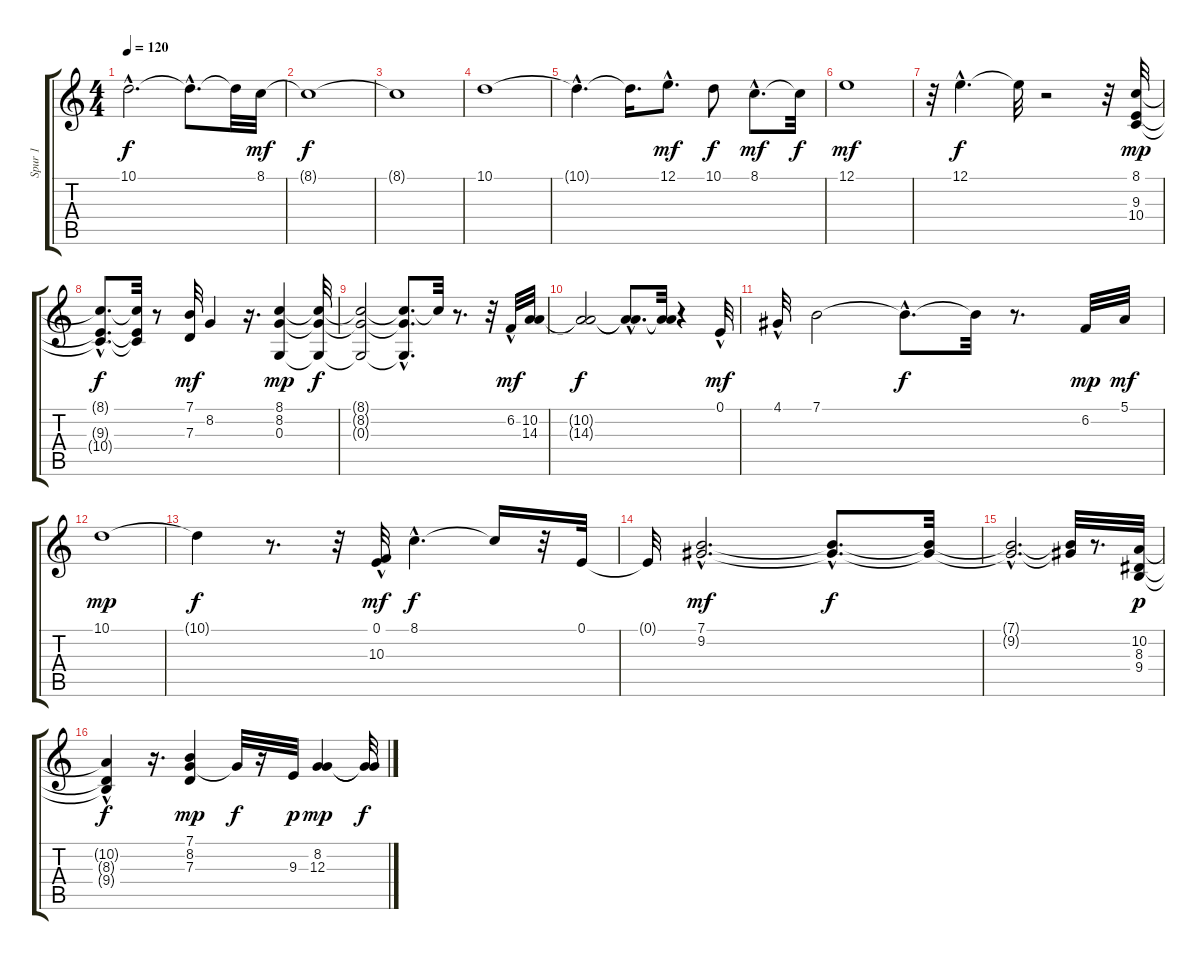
\track ("Spur 1" "Spur 1") {instrument flute}
\staff {score tabs}
\tuning (E4 B3 G3 D3 A2 E2) {hide}
\ts (4 4)
\tempo 120
\clef g2
\ks c
10.1{hac t}.2{d dy f} 10.1{hac t}.8{d} 10.1{t}.32 8.1.32{dy mf} |
8.1{t}.1{dy f} |
8.1{t}.1 |
10.1.1 |
10.1{hac t}.4{d} 10.1{t}.16{d} 12.1{hac}.8{d dy mf} 10.1.8{dy f} 8.1{hac}.8{d dy mf} 8.1{t}.32{dy f} |
12.1.1{dy mf} |
r.32 12.1{hac}.4{d dy f} 12.1{t}.32 r.2 r.32 (8.1 9.3 10.4).32{dy mp} |
(8.1{hac t} 9.3{hac t} 10.4{hac t}).8{d dy f} (8.1{t} 9.3{t} 10.4{t}).32 r.8 (7.1 7.3).32{dy mf} 8.2.4 r.16{d} (8.1 8.2 0.3).4{dy mp} (8.1{t} 8.2{t} 0.3{t}).32{dy f} |
(8.1{t} 8.2{t} 0.3{t}).2 (8.1{hac t} 8.2{hac t} 0.3{hac t}).8{d} 8.1{t}.32 r.8{d} r.32 6.2{hac}.32{dy mf} (10.2 14.3).32 |
(10.2{t} 14.3{t}).2{dy f} (10.2{hac t} 14.3{hac t}).8{d} (10.2{t} 14.3{t}).32 r.4 0.1{hac}.32{dy mf} |
4.1{hac}.32 7.1.2 7.1{hac t}.8{d dy f} 7.1{t}.32 r.8{d} 6.2.32{dy mp} 5.1.32{dy mf} |
10.1.1{dy mp} |
10.1{t}.4{dy f} r.8{d} r.32 (0.1{hac} 10.3{hac}).32{dy mf} 8.1{hac}.4{d dy f} 8.1{t}.16 r.32 0.1.32 |
0.1{t}.32 (7.1{hac} 9.2{hac}).2{d dy mf} (7.1{hac t} 9.2{hac t}).8{d dy f} (7.1{t} 9.2{t}).32 |
(7.1{hac t} 9.2{hac t}).2{d} (7.1{t} 9.2{t}).32 r.8{d} (10.2 8.3 9.4).32{dy p} |
(10.2{hac t} 8.3{hac t} 9.4{t}).4{dy f} r.16{d} (7.1 8.2 7.3).4{dy mp} 8.2{t}.32{dy f} r.16 9.3.32{dy p} (8.2 12.3).4{dy mp} (8.2{t} 12.3{t}).32{dy f}
